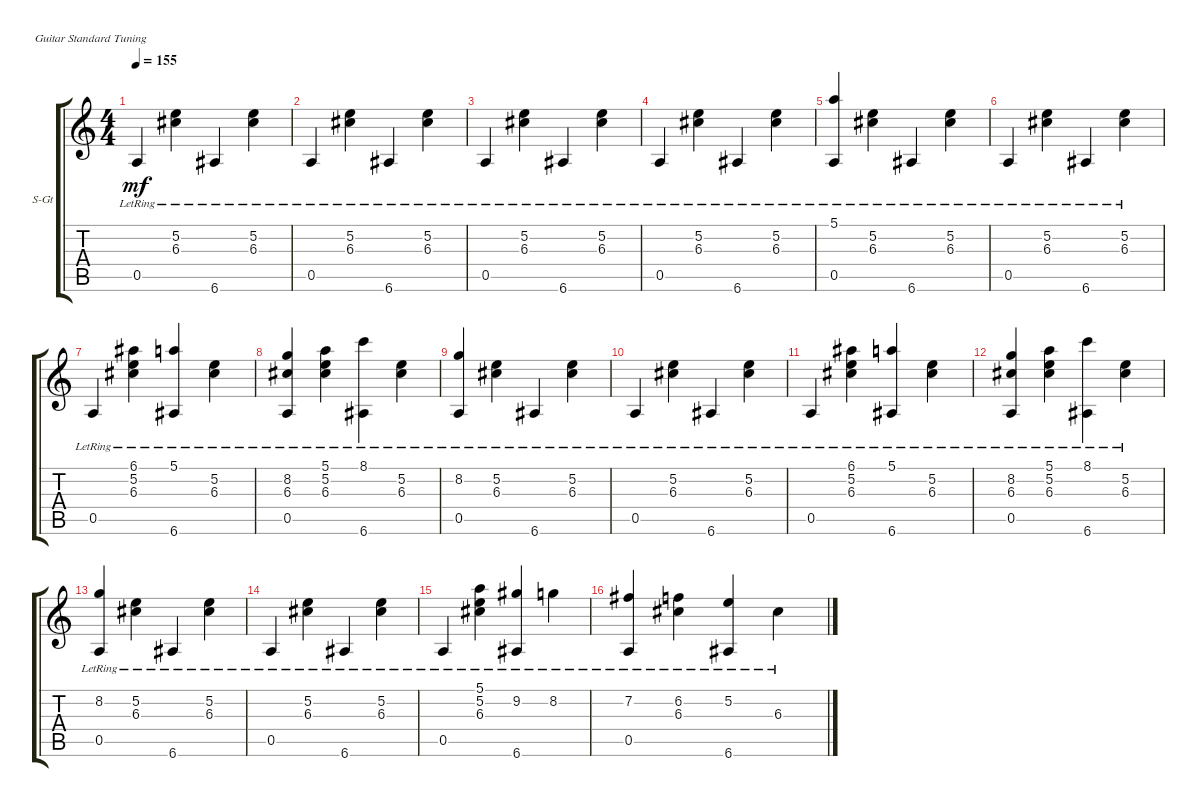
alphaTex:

\defaultSystemsLayout 4
\bracketExtendMode groupsimilarinstruments
\firstSystemTrackNameOrientation horizontal
\otherSystemsTrackNameOrientation horizontal
\track ("Steel Guitar" "S-Gt") {instrument acousticguitarsteel}
\staff {score tabs}
\tuning (E4 B3 G3 D3 A2 E2)
\ts (4 4)
\tempo 155
\clef g2
\ks c
0.5{lr}.4{dy mf instrument acousticguitarsteel} (5.2{lr} 6.3{lr}).4 6.6{lr}.4 (5.2{lr} 6.3{lr}).4 |
0.5{lr}.4 (5.2{lr} 6.3{lr}).4 6.6{lr}.4 (5.2{lr} 6.3{lr}).4 |
0.5{lr}.4 (5.2{lr} 6.3{lr}).4 6.6{lr}.4 (5.2{lr} 6.3{lr}).4 |
0.5{lr}.4 (5.2{lr} 6.3{lr}).4 6.6{lr}.4 (5.2{lr} 6.3{lr}).4 |
(0.5{lr} 5.1{lr}).4 (5.2{lr} 6.3{lr}).4 6.6{lr}.4 (5.2{lr} 6.3{lr}).4 |
0.5{lr}.4 (5.2{lr} 6.3{lr}).4 6.6{lr}.4 (5.2{lr} 6.3{lr}).4 |
0.5{lr}.4 (5.2{lr} 6.3{lr} 6.1{lr}).4 (6.6{lr} 5.1{lr}).4 (5.2{lr} 6.3{lr}).4 |
(0.5{lr} 6.3{lr} 8.2{lr}).4 (5.2{lr} 6.3{lr} 5.1{lr}).4 (6.6{lr} 8.1{lr}).4 (5.2{lr} 6.3{lr}).4 |
(0.5{lr} 8.2{lr}).4 (5.2{lr} 6.3{lr}).4 6.6{lr}.4 (5.2{lr} 6.3{lr}).4 |
0.5{lr}.4 (5.2{lr} 6.3{lr}).4 6.6{lr}.4 (5.2{lr} 6.3{lr}).4 |
0.5{lr}.4 (5.2{lr} 6.3{lr} 6.1{lr}).4 (6.6{lr} 5.1{lr}).4 (5.2{lr} 6.3{lr}).4 |
(0.5{lr} 6.3{lr} 8.2{lr}).4 (5.2{lr} 6.3{lr} 5.1{lr}).4 (6.6{lr} 8.1{lr}).4 (5.2{lr} 6.3{lr}).4 |
(0.5{lr} 8.2{lr}).4 (5.2{lr} 6.3{lr}).4 6.6{lr}.4 (5.2{lr} 6.3{lr}).4 |
0.5{lr}.4 (5.2{lr} 6.3{lr}).4 6.6{lr}.4 (5.2{lr} 6.3{lr}).4 |
0.5{lr}.4 (5.2{lr} 6.3{lr} 5.1{lr}).4 (6.6{lr} 9.2{lr}).4 8.2{lr}.4 |
(0.5{lr} 7.2{lr}).4 (6.2{lr} 6.3{lr}).4 (6.6{lr} 5.2{lr}).4 6.3{lr}.4
